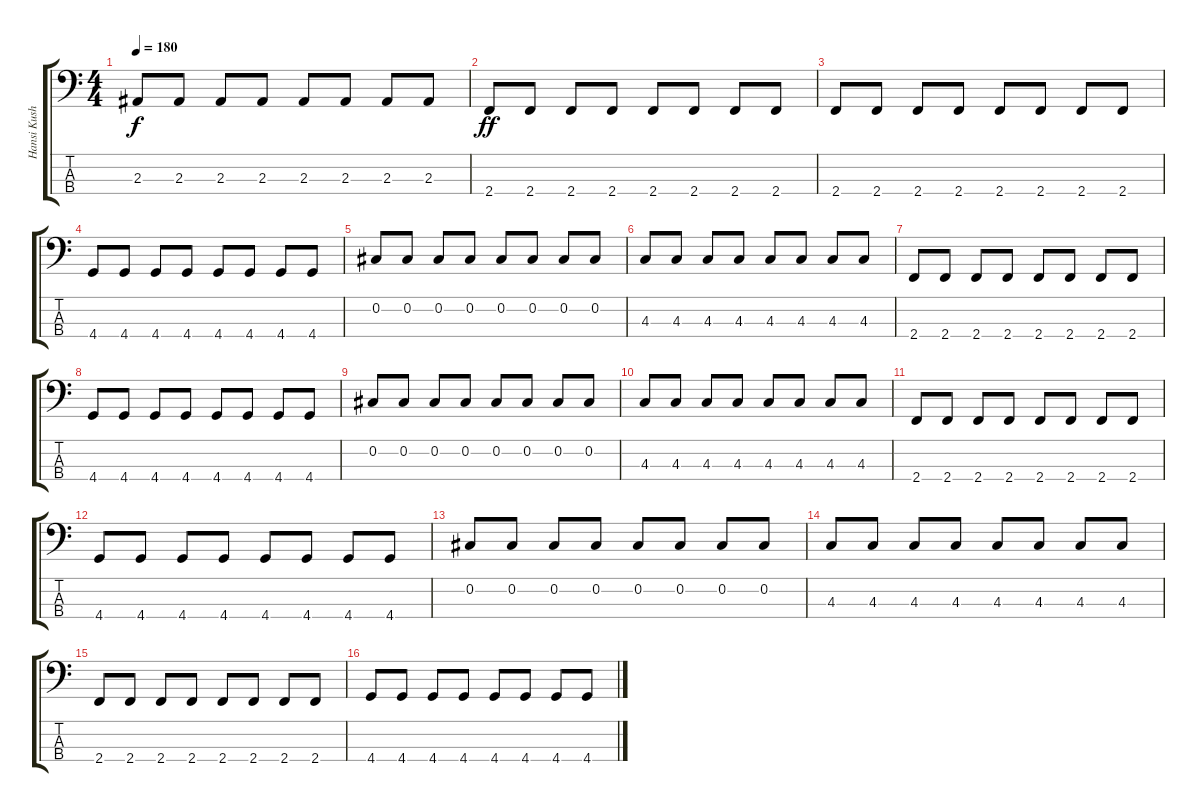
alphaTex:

\track ("Hansi Kush" "Hansi Kush") {instrument electricbassfinger}
\staff {score tabs}
\tuning (Gb2 Db2 Ab1 Eb1) {hide}
\ts (4 4)
\tempo 180
\clef f4
\ks c
2.3.8{dy f} 2.3.8 2.3.8 2.3.8 2.3.8 2.3.8 2.3.8 2.3.8 |
2.4.8{dy ff} 2.4.8 2.4.8 2.4.8 2.4.8 2.4.8 2.4.8 2.4.8 |
2.4.8 2.4.8 2.4.8 2.4.8 2.4.8 2.4.8 2.4.8 2.4.8 |
4.4.8 4.4.8 4.4.8 4.4.8 4.4.8 4.4.8 4.4.8 4.4.8 |
0.2.8 0.2.8 0.2.8 0.2.8 0.2.8 0.2.8 0.2.8 0.2.8 |
4.3.8 4.3.8 4.3.8 4.3.8 4.3.8 4.3.8 4.3.8 4.3.8 |
2.4.8 2.4.8 2.4.8 2.4.8 2.4.8 2.4.8 2.4.8 2.4.8 |
4.4.8 4.4.8 4.4.8 4.4.8 4.4.8 4.4.8 4.4.8 4.4.8 |
0.2.8 0.2.8 0.2.8 0.2.8 0.2.8 0.2.8 0.2.8 0.2.8 |
4.3.8 4.3.8 4.3.8 4.3.8 4.3.8 4.3.8 4.3.8 4.3.8 |
2.4.8 2.4.8 2.4.8 2.4.8 2.4.8 2.4.8 2.4.8 2.4.8 |
4.4.8 4.4.8 4.4.8 4.4.8 4.4.8 4.4.8 4.4.8 4.4.8 |
0.2.8 0.2.8 0.2.8 0.2.8 0.2.8 0.2.8 0.2.8 0.2.8 |
4.3.8 4.3.8 4.3.8 4.3.8 4.3.8 4.3.8 4.3.8 4.3.8 |
2.4.8 2.4.8 2.4.8 2.4.8 2.4.8 2.4.8 2.4.8 2.4.8 |
4.4.8 4.4.8 4.4.8 4.4.8 4.4.8 4.4.8 4.4.8 4.4.8
